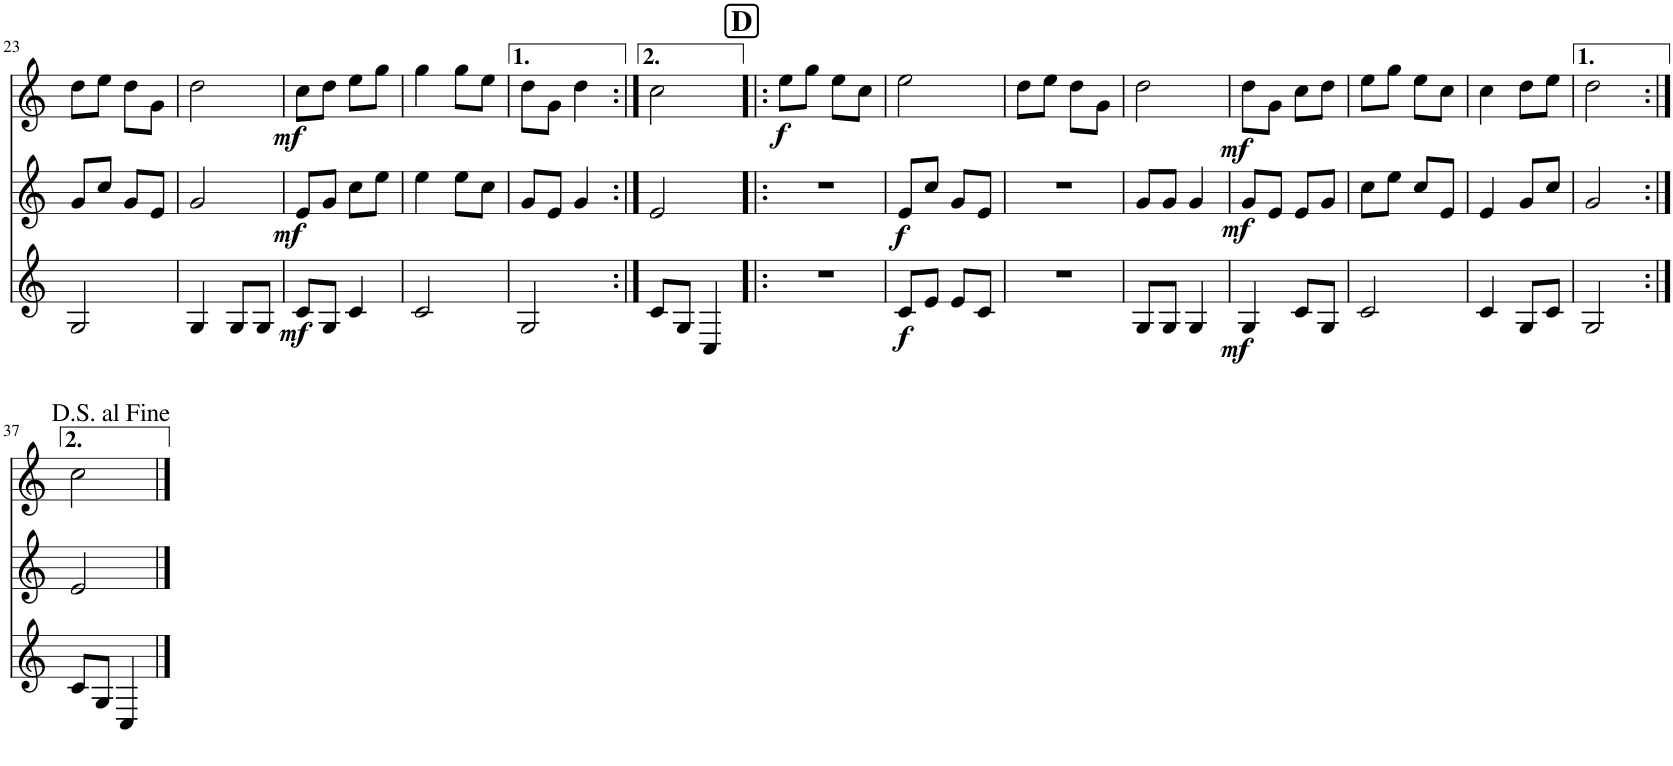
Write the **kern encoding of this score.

**kern	**dynam	**kern	**dynam	**kern	**dynam
*part3	*part3	*part2	*part2	*part1	*part1
*staff3	*staff3	*staff2	*staff2	*staff1	*staff1
*I"Cor en Fa	*	*I"Cor en Fa	*	*I"Cor en Fa	*
!!LO:PB:g=z
*clefG2	*	*clefG2	*	*clefG2	*
*Trd4c7	*	*Trd4c7	*	*Trd4c7	*
*k[]	*	*k[]	*	*k[]	*
*M2/4	*	*M2/4	*	*M2/4	*
=23	=23	=23	=23	=23	=23
2G/	.	8g/L	.	8dd\L	.
.	.	8cc/J	.	8ee\J	.
.	.	8g/L	.	8dd\L	.
.	.	8e/J	.	8g\J	.
=24	=24	=24	=24	=24	=24
4G/	.	2g/	.	2dd\	.
8G/L	.	.	.	.	.
8G/J	.	.	.	.	.
=25	=25	=25	=25	=25	=25
!	!LO:DY:b	!	!LO:DY:b	!	!LO:DY:b
8c/L	mf	8e/L	mf	8cc\L	mf
8G/J	.	8g/J	.	8dd\J	.
4c/	.	8cc\L	.	8ee\L	.
.	.	8ee\J	.	8gg\J	.
=26	=26	=26	=26	=26	=26
2c/	.	4ee\	.	4gg\	.
.	.	8ee\L	.	8gg\L	.
.	.	8cc\J	.	8ee\J	.
=27	=27	=27	=27	=27	=27
2G/	.	8g/L	.	8dd\L	.
.	.	8e/J	.	8g\J	.
.	.	4g/	.	4dd\	.
=28:|!	=28:|!	=28:|!	=28:|!	=28:|!	=28:|!
8c/L	.	2e/	.	2cc\	.
8G/J	.	.	.	.	.
4C/	.	.	.	.	.
!!LO:REH:place=s1:a:B:cj:fs=14:t=D
=29!|:	=29!|:	=29!|:	=29!|:	=29!|:	=29!|:
!	!	!	!	!	!LO:DY:b
2r	.	2r	.	8ee\L	f
.	.	.	.	8gg\J	.
.	.	.	.	8ee\L	.
.	.	.	.	8cc\J	.
=30	=30	=30	=30	=30	=30
!	!LO:DY:b	!	!LO:DY:b	!	!
8c/L	f	8e/L	f	2ee\	.
8e/J	.	8cc/J	.	.	.
8e/L	.	8g/L	.	.	.
8c/J	.	8e/J	.	.	.
=31	=31	=31	=31	=31	=31
2r	.	2r	.	8dd\L	.
.	.	.	.	8ee\J	.
.	.	.	.	8dd\L	.
.	.	.	.	8g\J	.
=32	=32	=32	=32	=32	=32
8G/L	.	8g/L	.	2dd\	.
8G/J	.	8g/J	.	.	.
4G/	.	4g/	.	.	.
=33	=33	=33	=33	=33	=33
!	!LO:DY:b	!	!LO:DY:b	!	!LO:DY:b
4G/	mf	8g/L	mf	8dd\L	mf
.	.	8e/J	.	8g\J	.
8c/L	.	8e/L	.	8cc\L	.
8G/J	.	8g/J	.	8dd\J	.
=34	=34	=34	=34	=34	=34
2c/	.	8cc\L	.	8ee\L	.
.	.	8ee\J	.	8gg\J	.
.	.	8cc/L	.	8ee\L	.
.	.	8e/J	.	8cc\J	.
=35	=35	=35	=35	=35	=35
4c/	.	4e/	.	4cc\	.
8G/L	.	8g/L	.	8dd\L	.
8c/J	.	8cc/J	.	8ee\J	.
=36	=36	=36	=36	=36	=36
2G/	.	2g/	.	2dd\	.
!!LO:LB:g=z
=37:|!	=37:|!	=37:|!	=37:|!	=37:|!	=37:|!
8c/L	.	2e/	.	2cc\	.
8G/J	.	.	.	.	.
4C/	.	.	.	.	.
==	==	==	==	==	==
*-	*-	*-	*-	*-	*-
